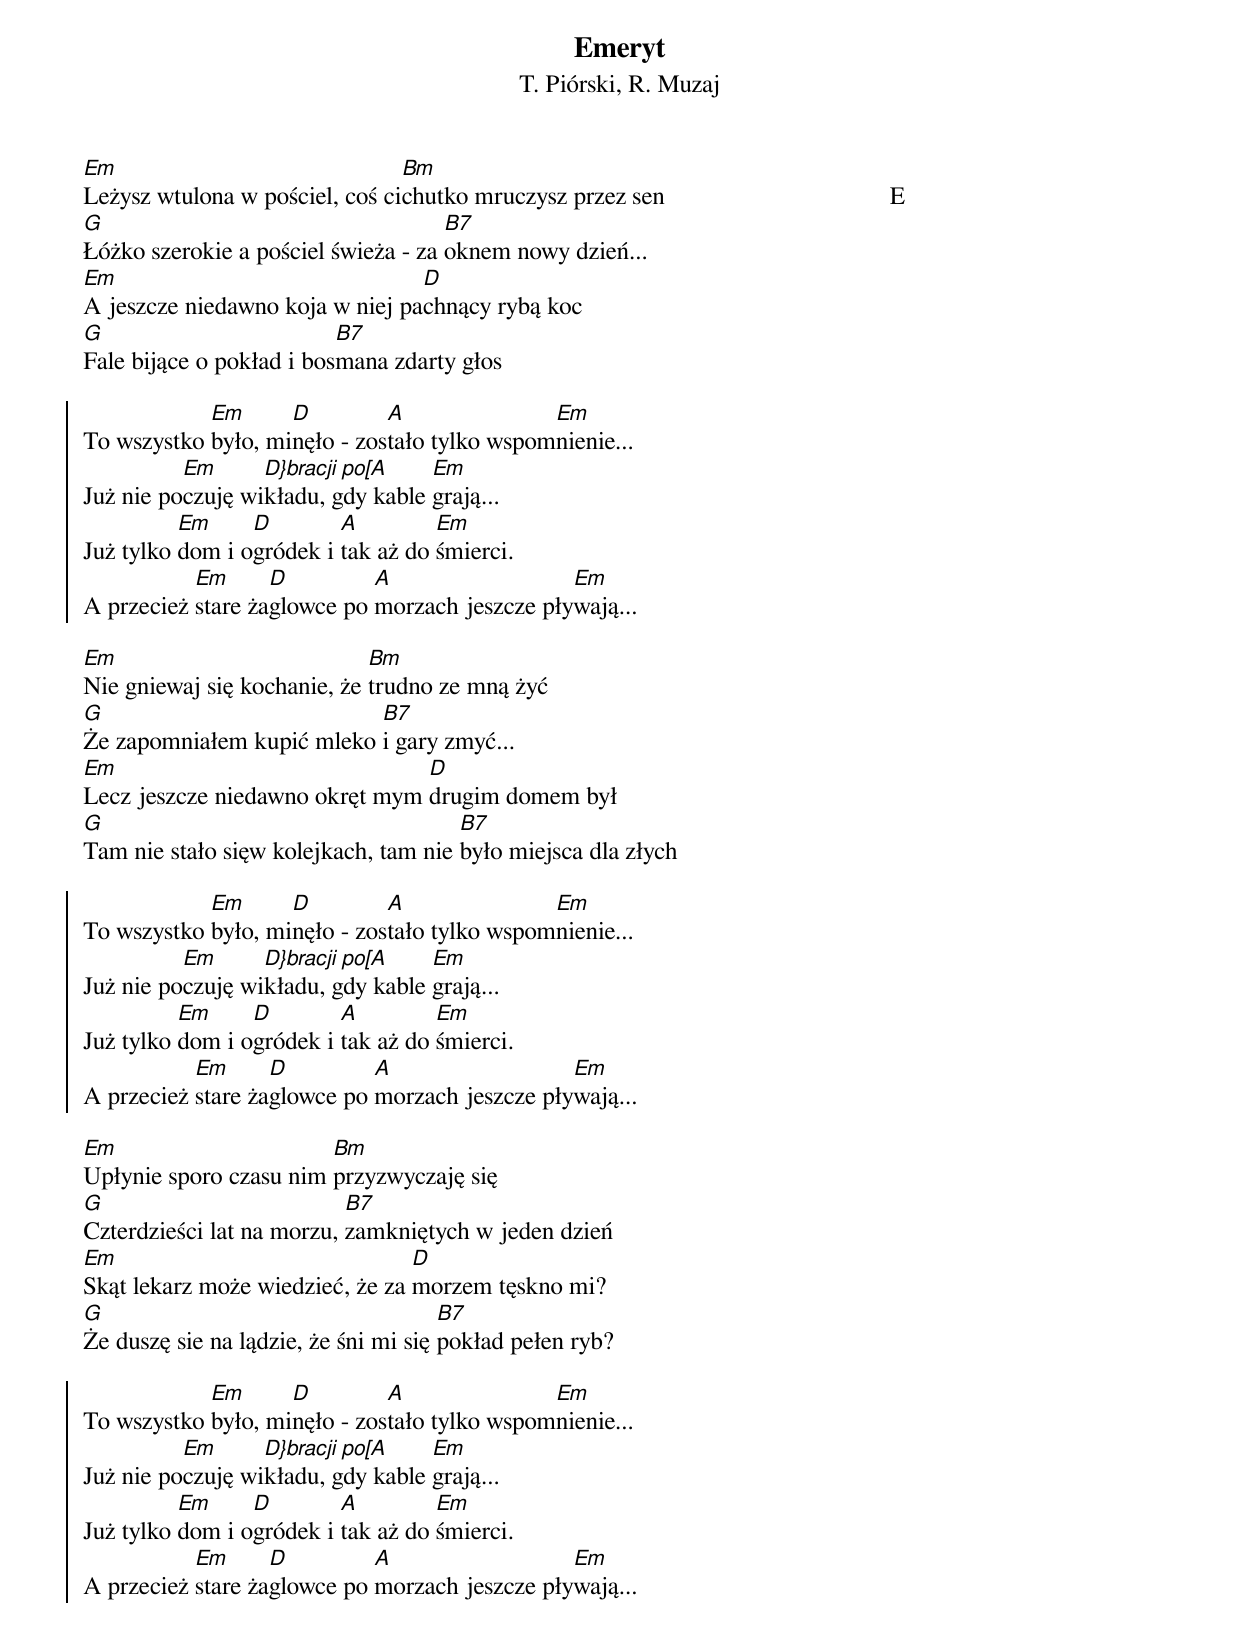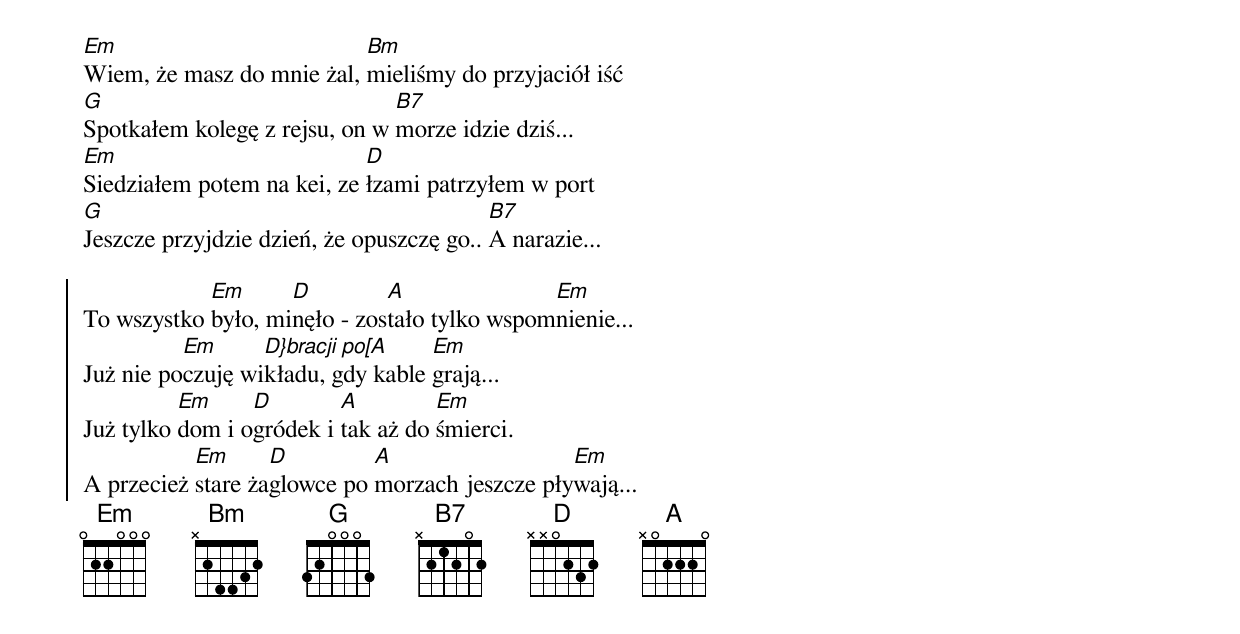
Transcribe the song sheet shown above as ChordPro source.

{t:Emeryt}
{st:T. Piórski, R. Muzaj}

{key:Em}

[Em]Leżysz wtulona w pościel, coś ci[Bm]chutko mruczysz przez sen                                    E
[G]Łóżko szerokie a pościel świeża - za [B7]oknem nowy dzień...
[Em]A jeszcze niedawno koja w niej pa[D]chnący rybą koc
[G]Fale bijące o pokład i bos[B7]mana zdarty głos

{soc}
To wszystko [Em]było, mi[D]nęło - zos[A]tało tylko wspom[Em]nienie...
Już nie po[Em]czuję wi[D}bracji po[A]kładu, gdy kable [Em]grają...
Już tylko [Em]dom i o[D]gródek i [A]tak aż do [Em]śmierci.
A przecież [Em]stare ża[D]glowce po [A]morzach jeszcze pły[Em]wają...
{eoc}

[Em]Nie gniewaj się kochanie, że [Bm]trudno ze mną żyć
[G]Że zapomniałem kupić mleko [B7]i gary zmyć...
[Em]Lecz jeszcze niedawno okręt mym [D]drugim domem był
[G]Tam nie stało sięw kolejkach, tam nie [B7]było miejsca dla złych

{soc}
To wszystko [Em]było, mi[D]nęło - zos[A]tało tylko wspom[Em]nienie...
Już nie po[Em]czuję wi[D}bracji po[A]kładu, gdy kable [Em]grają...
Już tylko [Em]dom i o[D]gródek i [A]tak aż do [Em]śmierci.
A przecież [Em]stare ża[D]glowce po [A]morzach jeszcze pły[Em]wają...
{eoc}

[Em]Upłynie sporo czasu nim [Bm]przyzwyczaję się
[G]Czterdzieści lat na morzu, [B7]zamkniętych w jeden dzień
[Em]Skąt lekarz może wiedzieć, że za [D]morzem tęskno mi?
[G]Że duszę sie na lądzie, że śni mi się [B7]pokład pełen ryb?

{soc}
To wszystko [Em]było, mi[D]nęło - zos[A]tało tylko wspom[Em]nienie...
Już nie po[Em]czuję wi[D}bracji po[A]kładu, gdy kable [Em]grają...
Już tylko [Em]dom i o[D]gródek i [A]tak aż do [Em]śmierci.
A przecież [Em]stare ża[D]glowce po [A]morzach jeszcze pły[Em]wają...
{eoc}

[Em]Wiem, że masz do mnie żal, [Bm]mieliśmy do przyjaciół iść
[G]Spotkałem kolegę z rejsu, on w [B7]morze idzie dziś...
[Em]Siedziałem potem na kei, ze [D]łzami patrzyłem w port
[G]Jeszcze przyjdzie dzień, że opuszczę go.. [B7]A narazie...

{soc}
To wszystko [Em]było, mi[D]nęło - zos[A]tało tylko wspom[Em]nienie...
Już nie po[Em]czuję wi[D}bracji po[A]kładu, gdy kable [Em]grają...
Już tylko [Em]dom i o[D]gródek i [A]tak aż do [Em]śmierci.
A przecież [Em]stare ża[D]glowce po [A]morzach jeszcze pły[Em]wają...
{eoc}
